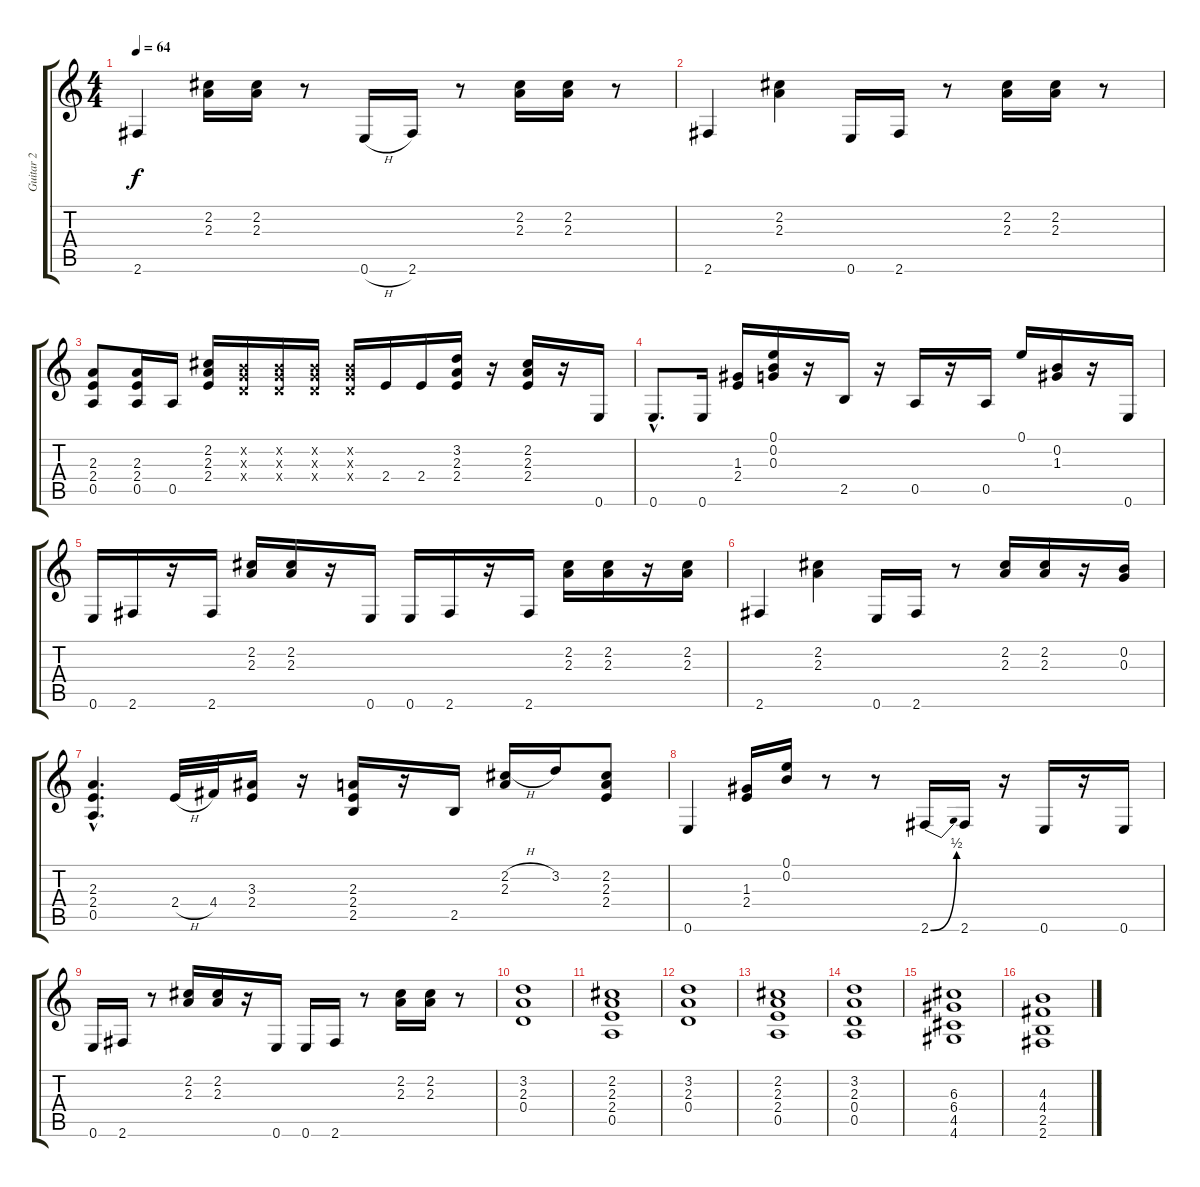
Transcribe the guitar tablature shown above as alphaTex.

\track ("Guitar 2" "Guitar 2") {instrument overdrivenguitar}
\staff {score tabs}
\tuning (E4 B3 G3 D3 A2 E2) {hide}
\ts (4 4)
\tempo 64
\clef g2
\ks c
2.6.4{dy f} (2.2 2.3).16 (2.2 2.3).16 r.8 0.6{h}.16 2.6.16 r.8 (2.2 2.3).16 (2.2 2.3).16 r.8 |
2.6.4 (2.2 2.3).4 0.6.16 2.6.16 r.8 (2.2 2.3).16 (2.2 2.3).16 r.8 |
(2.3 2.4 0.5).8 (2.3 2.4 0.5).16 0.5.16 (2.2 2.3 2.4).16 (0.2{x} 0.3{x} 0.4{x}).16 (0.2{x} 0.3{x} 0.4{x}).16 (0.2{x} 0.3{x} 0.4{x}).16 (0.2{x} 0.3{x} 0.4{x}).16 2.4.16 2.4.16 (3.2 2.3 2.4).16 r.16 (2.2 2.3 2.4).16 r.16 0.6.16 |
0.6{hac}.8{d} 0.6.16 (1.3 2.4).16 (0.1 0.2 0.3).16 r.16 2.5.16 r.16 0.5.16 r.16 0.5.16 0.1.16 (0.2 1.3).16 r.16 0.6.16 |
0.6.16 2.6.16 r.16 2.6.16 (2.2 2.3).16 (2.2 2.3).16 r.16 0.6.16 0.6.16 2.6.16 r.16 2.6.16 (2.2 2.3).16 (2.2 2.3).16 r.16 (2.2 2.3).16 |
2.6.4 (2.2 2.3).4 0.6.16 2.6.16 r.8 (2.2 2.3).16 (2.2 2.3).16 r.16 (0.2 0.3).16 |
(2.3{hac} 2.4{hac} 0.5{hac}).4{d} 2.4{h}.32 4.4.32 (3.3 2.4).16 r.16 (2.3 2.4 2.5).16 r.16 2.5.16 (2.2{h} 2.3).16 3.2.16 (2.2 2.3 2.4).8 |
0.6.4 (1.3 2.4).16 (0.1 0.2).16 r.8 r.8 2.6{be (bend 0 0 60 2)}.16 2.6.16 r.16 0.6.16 r.16 0.6.16 |
0.6.16 2.6.16 r.8 (2.2 2.3).16 (2.2 2.3).16 r.16 0.6.16 0.6.16 2.6.16 r.8 (2.2 2.3).16 (2.2 2.3).16 r.8 |
(3.2 2.3 0.4).1 |
(2.2 2.3 2.4 0.5).1 |
(3.2 2.3 0.4).1 |
(2.2 2.3 2.4 0.5).1 |
(3.2 2.3 0.4 0.5).1 |
(6.3 6.4 4.5 4.6).1 |
(4.3 4.4 2.5 2.6).1
